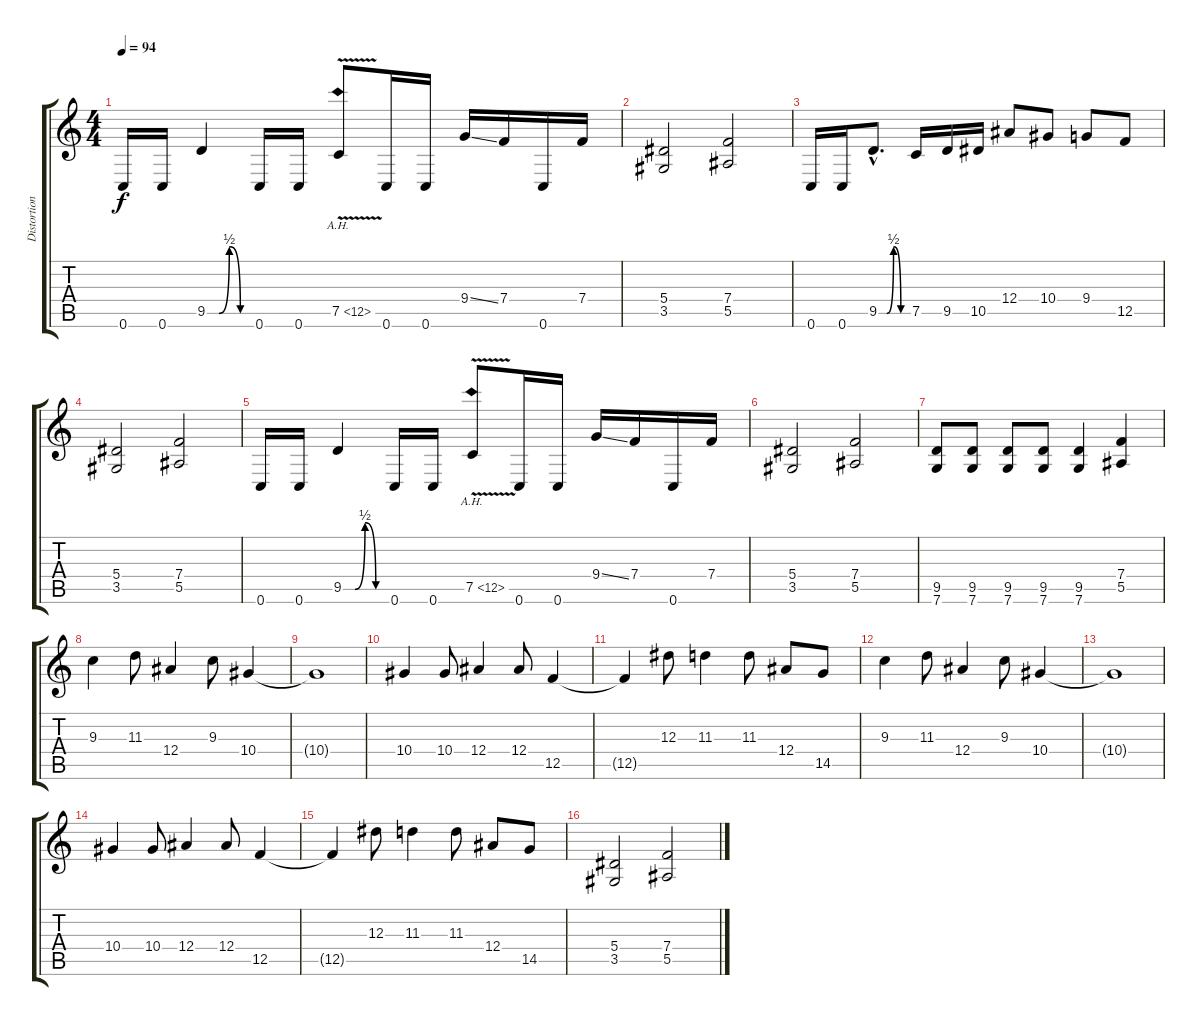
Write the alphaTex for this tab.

\track ("Distortion Guitar" "Distortion") {instrument distortionguitar}
\staff {score tabs}
\tuning (C4 G3 Eb3 Bb2 F2 C2) {hide}
\ts (4 4)
\tempo 94
\clef g2
\ks c
0.6.16{dy f} 0.6.16 9.5{be (custom 0 0 16 0 30 2 45 0 60 0)}.4 0.6.16 0.6.16 7.5{ah 5 v}.8 0.6.16 0.6.16 9.4{ss}.16 7.4.16 0.6.16 7.4.16 |
(5.4 3.5).2 (7.4 5.5).2 |
0.6.16 0.6.16 9.5{be (custom 0 0 16 0 30 2 45 0 60 0) hac}.8{d} 7.5.16 9.5.16 10.5.16 12.4.8 10.4.8 9.4.8 12.5.8 |
(5.4 3.5).2 (7.4 5.5).2 |
0.6.16 0.6.16 9.5{be (custom 0 0 16 0 30 2 45 0 60 0)}.4 0.6.16 0.6.16 7.5{ah 5 v}.8 0.6.16 0.6.16 9.4{ss}.16 7.4.16 0.6.16 7.4.16 |
(5.4 3.5).2 (7.4 5.5).2 |
(9.5 7.6).8 (9.5 7.6).8 (9.5 7.6).8 (9.5 7.6).8 (9.5 7.6).4 (7.4 5.5).4 |
9.3.4 11.3.8 12.4.4 9.3.8 10.4.4 |
10.4{t}.1 |
10.4.4 10.4.8 12.4.4 12.4.8 12.5.4 |
12.5{t}.4 12.3.8 11.3.4 11.3.8 12.4.8 14.5.8 |
9.3.4 11.3.8 12.4.4 9.3.8 10.4.4 |
10.4{t}.1 |
10.4.4 10.4.8 12.4.4 12.4.8 12.5.4 |
12.5{t}.4 12.3.8 11.3.4 11.3.8 12.4.8 14.5.8 |
(5.4 3.5).2 (7.4 5.5).2
